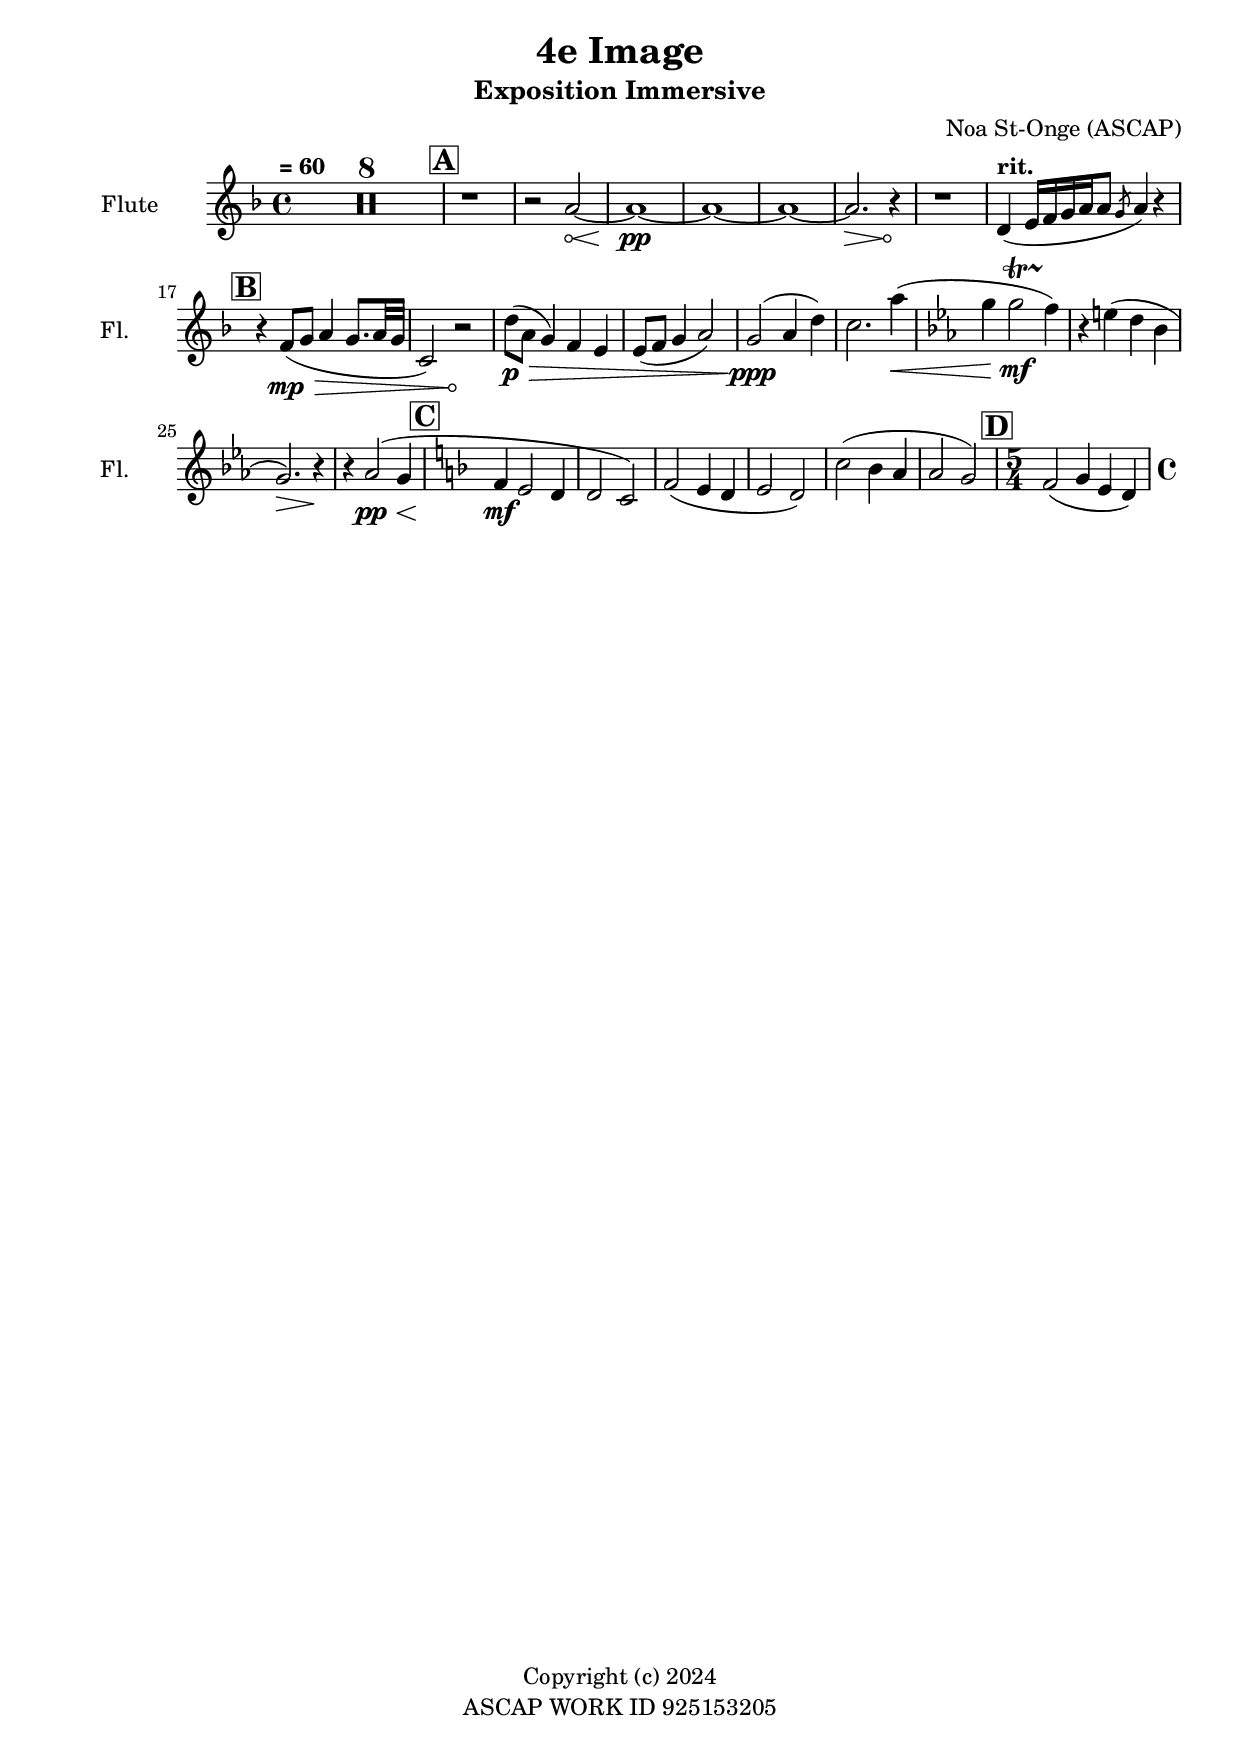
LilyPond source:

flute = \relative c'' {
  \time 4/4
  \tempo " = 60"
  \key f \major

  \set Score.rehearsalMarkFormatter = #format-mark-box-alphabet

  % Music follows here.
  \override Hairpin.circled-tip = ##t
  \compressMMRests { R1*8 } \mark \default r1 r2
  a2\< ~ a1\!\pp ~ a1 ~ a1 ~ a2.\> r4\! r1

  \tempo "rit." \tempo 4=45 d,4 (e16 [f16 g16 a16 a8] \slashedGrace g8 a4*1/2) r4

  \mark \default %B
  r4 f8(\mp\> g8 a4 g8. a32 g32 c,2) r2\!

  \override Hairpin.circled-tip = ##f
  d'8(\p\> a8 g4) f4 e4
  e8( f8 g4 a2)
  g2(\!\ppp a4 d4)
  c2. a'4(\<

  \key ees \major

  g4 g2\mf\startTrillSpan f4\stopTrillSpan) r4

  e4( d4 bes4 g2.)\> r4\! r4

  \once \slurUp
  aes2(\pp\< g4 \mark \default %%%%% C %%%%%
  \key f \major
  f4\!\mf e2 d4 d2 c2)
  f2( e4 d4 e2 d2)
  c'2( bes4 a4 a2 g2)

  %%%%% D %%%%%
  \mark \default
  \time 5/4
  f2( g4 e4 d4)
  \time 4/4
}

flutePart = \new Staff \with {
  instrumentName = "Flute"
  shortInstrumentName = "Fl."
  midiInstrument = "flute"
} \flute

\book {
  \bookOutputName "Flute"
  \header {
  title = "4e Image"
  subtitle = "Exposition Immersive"
  composer = "Noa St-Onge (ASCAP)"
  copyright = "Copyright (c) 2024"
  % Remove default LilyPond tagline
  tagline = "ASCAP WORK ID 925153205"
}
  \score {
    <<
      \flutePart
    >>
    \layout {
      indent = 25
      short-indent = 20
    }

    \midi {
      \tempo 4=60
    }
  }
}